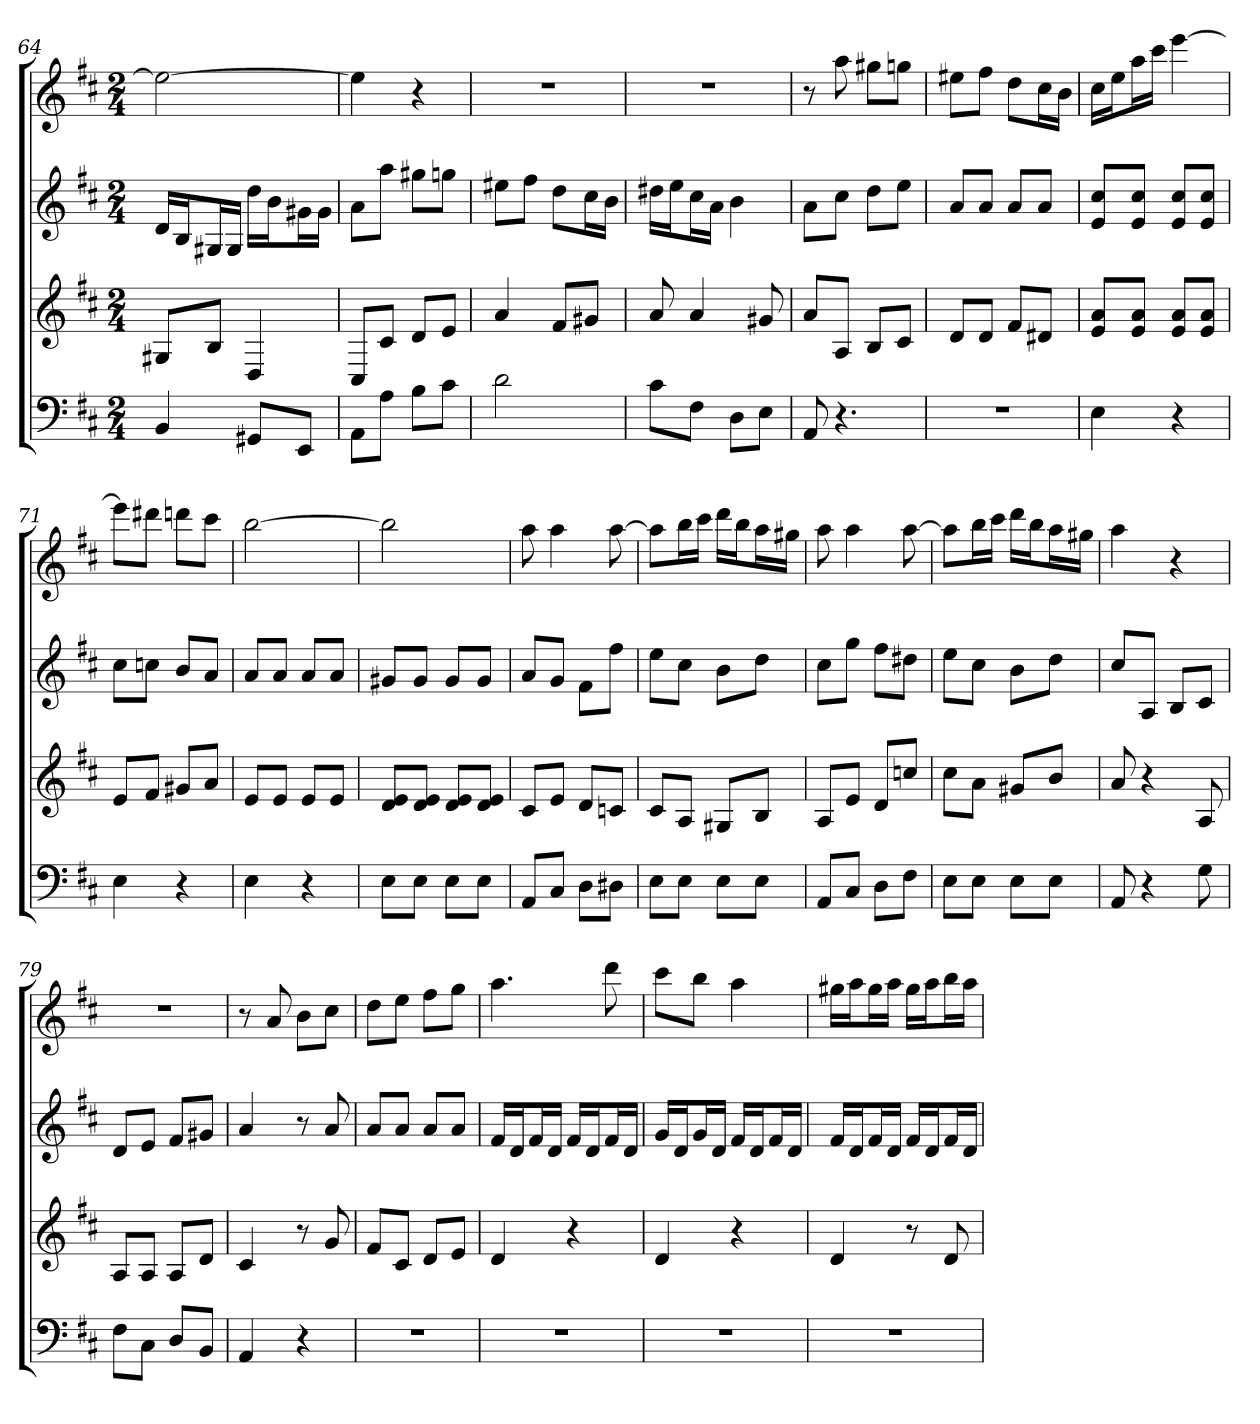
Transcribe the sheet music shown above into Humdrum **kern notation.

**kern	**kern	**kern	**kern
*part4	*part3	*part2	*part1
*staff4	*staff3	*staff2	*staff1
*k[f#c#]	*k[f#c#]	*k[f#c#]	*k[f#c#]
*D:	*D:	*D:	*D:
*M2/4	*M2/4	*M2/4	*M2/4
=64	=64	=64	=64
4BB	8G#XL	16dLL	2ee_
.	.	16BJ	.
.	8BJ	16G#XL	.
.	.	16G#JJ	.
8GG#XL	4D	16ddLL	.
.	.	16bJ	.
8EEJ	.	16g#XL	.
.	.	16g#JJ	.
=65	=65	=65	=65
8AAL	8C#L	8aL	4ee]
8AJ	8c#J	8aaJ	.
8BL	8dL	8gg#XL	4r
8c#J	8eJ	8ggnJ	.
=66	=66	=66	=66
2d	4a	8ee#XL	2r
.	.	8ff#J	.
.	8f#L	8ddL	.
.	8g#XJ	16cc#L	.
.	.	16bJJ	.
=67	=67	=67	=67
8c#L	8a	16dd#XLL	2r
.	.	16eeJ	.
8F#J	4a	16cc#L	.
.	.	16aJJ	.
8DL	.	4b	.
8EJ	8g#X	.	.
=68	=68	=68	=68
8AA	8aL	8aL	8r
4.r	8AJ	8cc#J	8aa
.	8BL	8ddL	8gg#XL
.	8c#J	8eeJ	8ggnJ
=69	=69	=69	=69
2r	8dL	8aL	8ee#XL
.	8dJ	8aJ	8ff#J
.	8f#L	8aL	8ddL
.	8d#XJ	8aJ	16cc#L
.	.	.	16bJJ
=70	=70	=70	=70
4E	8e 8aL	8e 8cc#L	16cc#LL
.	.	.	16eeJ
.	8e 8aJ	8e 8cc#J	16aaL
.	.	.	16ccc#JJ
4r	8e 8aL	8e 8cc#L	[4eee
.	8e 8aJ	8e 8cc#J	.
=71	=71	=71	=71
4E	8eL	8cc#L	8eeeL]
.	8f#J	8ccnJ	8ddd#XJ
4r	8g#XL	8bL	8dddnL
.	8aJ	8aJ	8ccc#J
=72	=72	=72	=72
4E	8eL	8aL	[2bb
.	8eJ	8aJ	.
4r	8eL	8aL	.
.	8eJ	8aJ	.
=73	=73	=73	=73
8EL	8d 8eL	8g#XL	2bb]
8EJ	8d 8eJ	8g#J	.
8EL	8d 8eL	8g#L	.
8EJ	8d 8eJ	8g#J	.
=74	=74	=74	=74
8AAL	8c#L	8aL	8aa
8C#J	8eJ	8gJ	4aa
8DL	8dL	8f#L	.
8D#XJ	8cnJ	8ff#J	[8aa
=75	=75	=75	=75
8EL	8c#L	8eeL	8aaL]
8EJ	8AJ	8cc#J	16bbL
.	.	.	16ccc#JJ
8EL	8G#XL	8bL	16dddLL
.	.	.	16bbJ
8EJ	8BJ	8ddJ	16aaL
.	.	.	16gg#XJJ
=76	=76	=76	=76
8AAL	8AL	8cc#L	8aa
8C#J	8eJ	8ggJ	4aa
8DL	8dL	8ff#L	.
8F#J	8ccnJ	8dd#XJ	[8aa
=77	=77	=77	=77
8EL	8cc#L	8eeL	8aaL]
8EJ	8aJ	8cc#J	16bbL
.	.	.	16ccc#JJ
8EL	8g#XL	8bL	16dddLL
.	.	.	16bbJ
8EJ	8bJ	8ddJ	16aaL
.	.	.	16gg#XJJ
=78	=78	=78	=78
8AA	8a	8cc#L	4aa
4r	4r	8AJ	.
.	.	8BL	4r
8G	8A	8c#J	.
=79	=79	=79	=79
8F#L	8AL	8dL	2r
8C#J	8AJ	8eJ	.
8DL	8AL	8f#L	.
8BBJ	8dJ	8g#XJ	.
=80	=80	=80	=80
4AA	4c#	4a	8r
.	.	.	8a
4r	8r	8r	8bL
.	8g	8a	8cc#J
=81	=81	=81	=81
2r	8f#L	8aL	8ddL
.	8c#J	8aJ	8eeJ
.	8dL	8aL	8ff#L
.	8eJ	8aJ	8ggJ
=82	=82	=82	=82
2r	4d	16f#LL	4.aa
.	.	16dJ	.
.	.	16f#L	.
.	.	16dJJ	.
.	4r	16f#LL	.
.	.	16dJ	.
.	.	16f#L	8ddd
.	.	16dJJ	.
=83	=83	=83	=83
2r	4d	16gLL	8ccc#L
.	.	16dJ	.
.	.	16gL	8bbJ
.	.	16dJJ	.
.	4r	16f#LL	4aa
.	.	16dJ	.
.	.	16f#L	.
.	.	16dJJ	.
=84	=84	=84	=84
2r	4d	16f#LL	16gg#XLL
.	.	16dJ	16aaJ
.	.	16f#L	16gg#L
.	.	16dJJ	16aaJJ
.	8r	16f#LL	16gg#LL
.	.	16dJ	16aaJ
.	8d	16f#L	16bbL
.	.	16dJJ	16aaJJ
=	=	=	=
*-	*-	*-	*-
